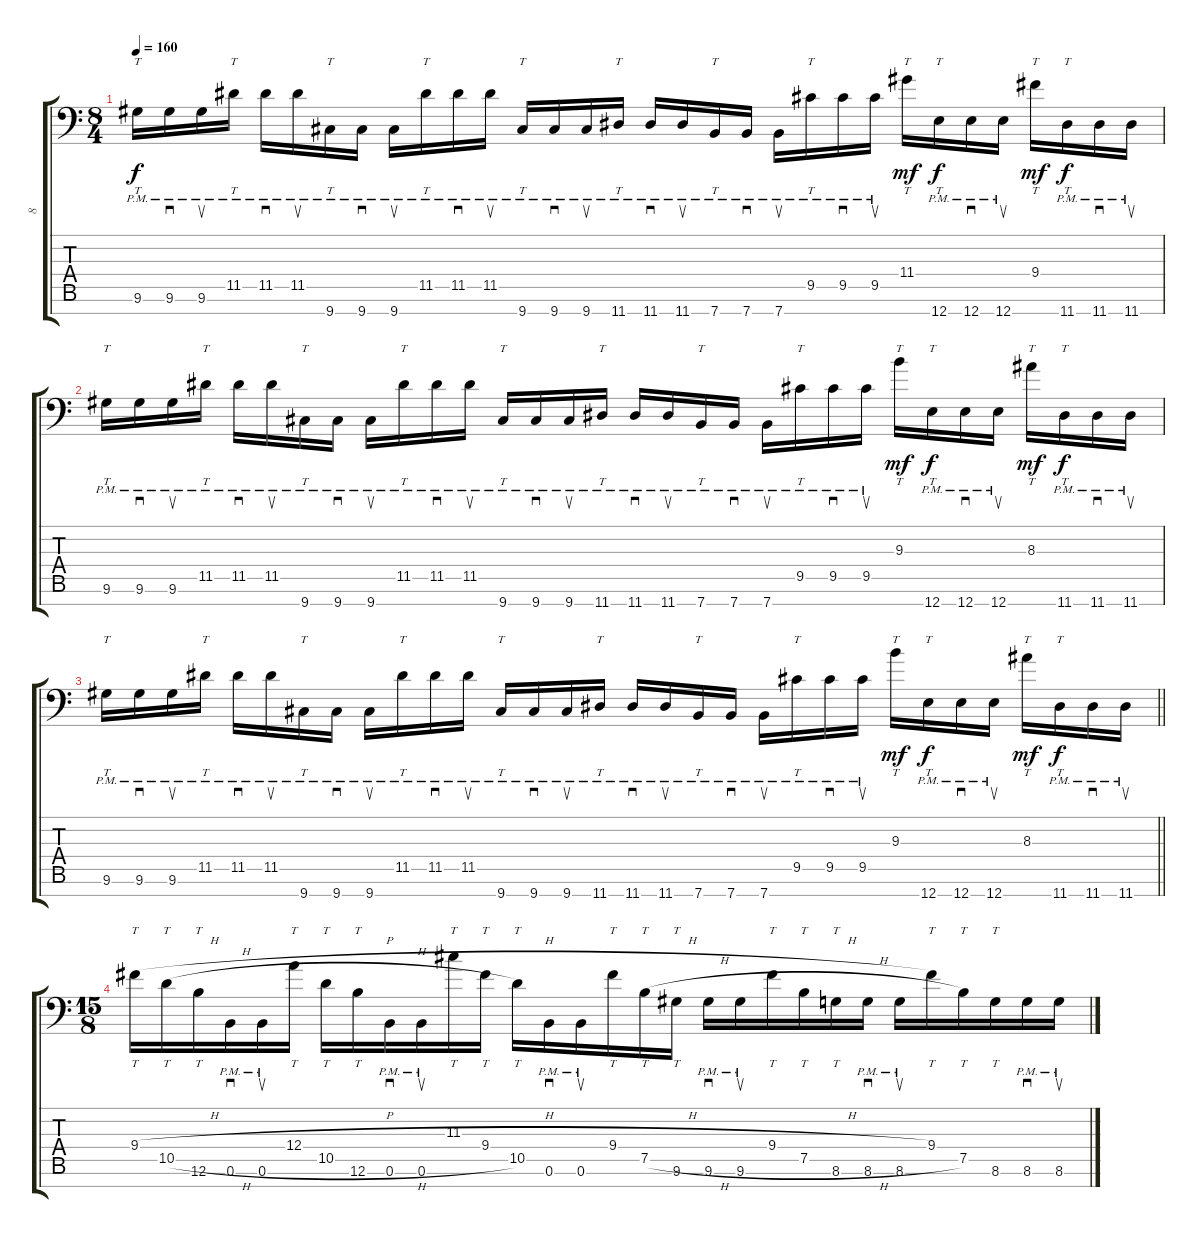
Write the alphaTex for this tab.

\track ("8 " "8 ") {instrument distortionguitar}
\staff {score tabs}
\tuning (B3 G3 D3 A2 E2 B1 E1) {hide}
\ts (8 4)
\tempo 160
\clef f4
\ks c
9.6{pm}.16{tt dy f} 9.6{pm}.16{sd} 9.6{pm}.16{su} 11.5{pm}.16{tt} 11.5{pm}.16{sd} 11.5{pm}.16{su} 9.7{pm}.16{tt} 9.7{pm}.16{sd} 9.7{pm}.16{su} 11.5{pm}.16{tt} 11.5{pm}.16{sd} 11.5{pm}.16{su} 9.7{pm}.16{tt} 9.7{pm}.16{sd} 9.7{pm}.16{su} 11.7{pm}.16{tt} 11.7{pm}.16{sd} 11.7{pm}.16{su} 7.7{pm}.16{tt} 7.7{pm}.16{sd} 7.7{pm}.16{su} 9.5{pm}.16{tt} 9.5{pm}.16{sd} 9.5{pm}.16{su} 11.4.16{tt dy mf} 12.7{pm}.16{tt dy f} 12.7{pm}.16{sd} 12.7{pm}.16{su} 9.4.16{tt dy mf} 11.7{pm}.16{tt dy f} 11.7{pm}.16{sd} 11.7{pm}.16{su} |
9.6{pm}.16{tt} 9.6{pm}.16{sd} 9.6{pm}.16{su} 11.5{pm}.16{tt} 11.5{pm}.16{sd} 11.5{pm}.16{su} 9.7{pm}.16{tt} 9.7{pm}.16{sd} 9.7{pm}.16{su} 11.5{pm}.16{tt} 11.5{pm}.16{sd} 11.5{pm}.16{su} 9.7{pm}.16{tt} 9.7{pm}.16{sd} 9.7{pm}.16{su} 11.7{pm}.16{tt} 11.7{pm}.16{sd} 11.7{pm}.16{su} 7.7{pm}.16{tt} 7.7{pm}.16{sd} 7.7{pm}.16{su} 9.5{pm}.16{tt} 9.5{pm}.16{sd} 9.5{pm}.16{su} 9.3.16{tt dy mf} 12.7{pm}.16{tt dy f} 12.7{pm}.16{sd} 12.7{pm}.16{su} 8.3.16{tt dy mf} 11.7{pm}.16{tt dy f} 11.7{pm}.16{sd} 11.7{pm}.16{su} |
\barLineRight lightlight
9.6{pm}.16{tt} 9.6{pm}.16{sd} 9.6{pm}.16{su} 11.5{pm}.16{tt} 11.5{pm}.16{sd} 11.5{pm}.16{su} 9.7{pm}.16{tt} 9.7{pm}.16{sd} 9.7{pm}.16{su} 11.5{pm}.16{tt} 11.5{pm}.16{sd} 11.5{pm}.16{su} 9.7{pm}.16{tt} 9.7{pm}.16{sd} 9.7{pm}.16{su} 11.7{pm}.16{tt} 11.7{pm}.16{sd} 11.7{pm}.16{su} 7.7{pm}.16{tt} 7.7{pm}.16{sd} 7.7{pm}.16{su} 9.5{pm}.16{tt} 9.5{pm}.16{sd} 9.5{pm}.16{su} 9.3.16{tt dy mf} 12.7{pm}.16{tt dy f} 12.7{pm}.16{sd} 12.7{pm}.16{su} 8.3.16{tt dy mf} 11.7{pm}.16{tt dy f} 11.7{pm}.16{sd} 11.7{pm}.16{su} |
\ts (15 8)
\section ("" "")
9.4{h}.16{tt balance 8} 10.5{h}.16{tt} 12.6.16{tt} 0.6{pm}.16{sd} 0.6{pm}.16{su} 12.4{h}.16{tt} 10.5{h}.16{tt} 12.6.16{tt} 0.6{pm}.16{sd} 0.6{pm}.16{su} 11.3.16{tt} 9.4{h}.16{tt} 10.5.16{tt} 0.6{pm}.16{sd} 0.6{pm}.16{su} 9.4{h}.16{tt} 7.5{h}.16{tt} 9.6.16{tt} 9.6{pm}.16{sd} 9.6{pm}.16{su} 9.4{h}.16{tt} 7.5{h}.16{tt} 8.6.16{tt} 8.6{pm}.16{sd} 8.6{pm}.16{su} 9.4{h}.16{tt} 7.5.16{tt} 8.6.16{tt} 8.6{pm}.16{sd} 8.6{pm}.16{su}
